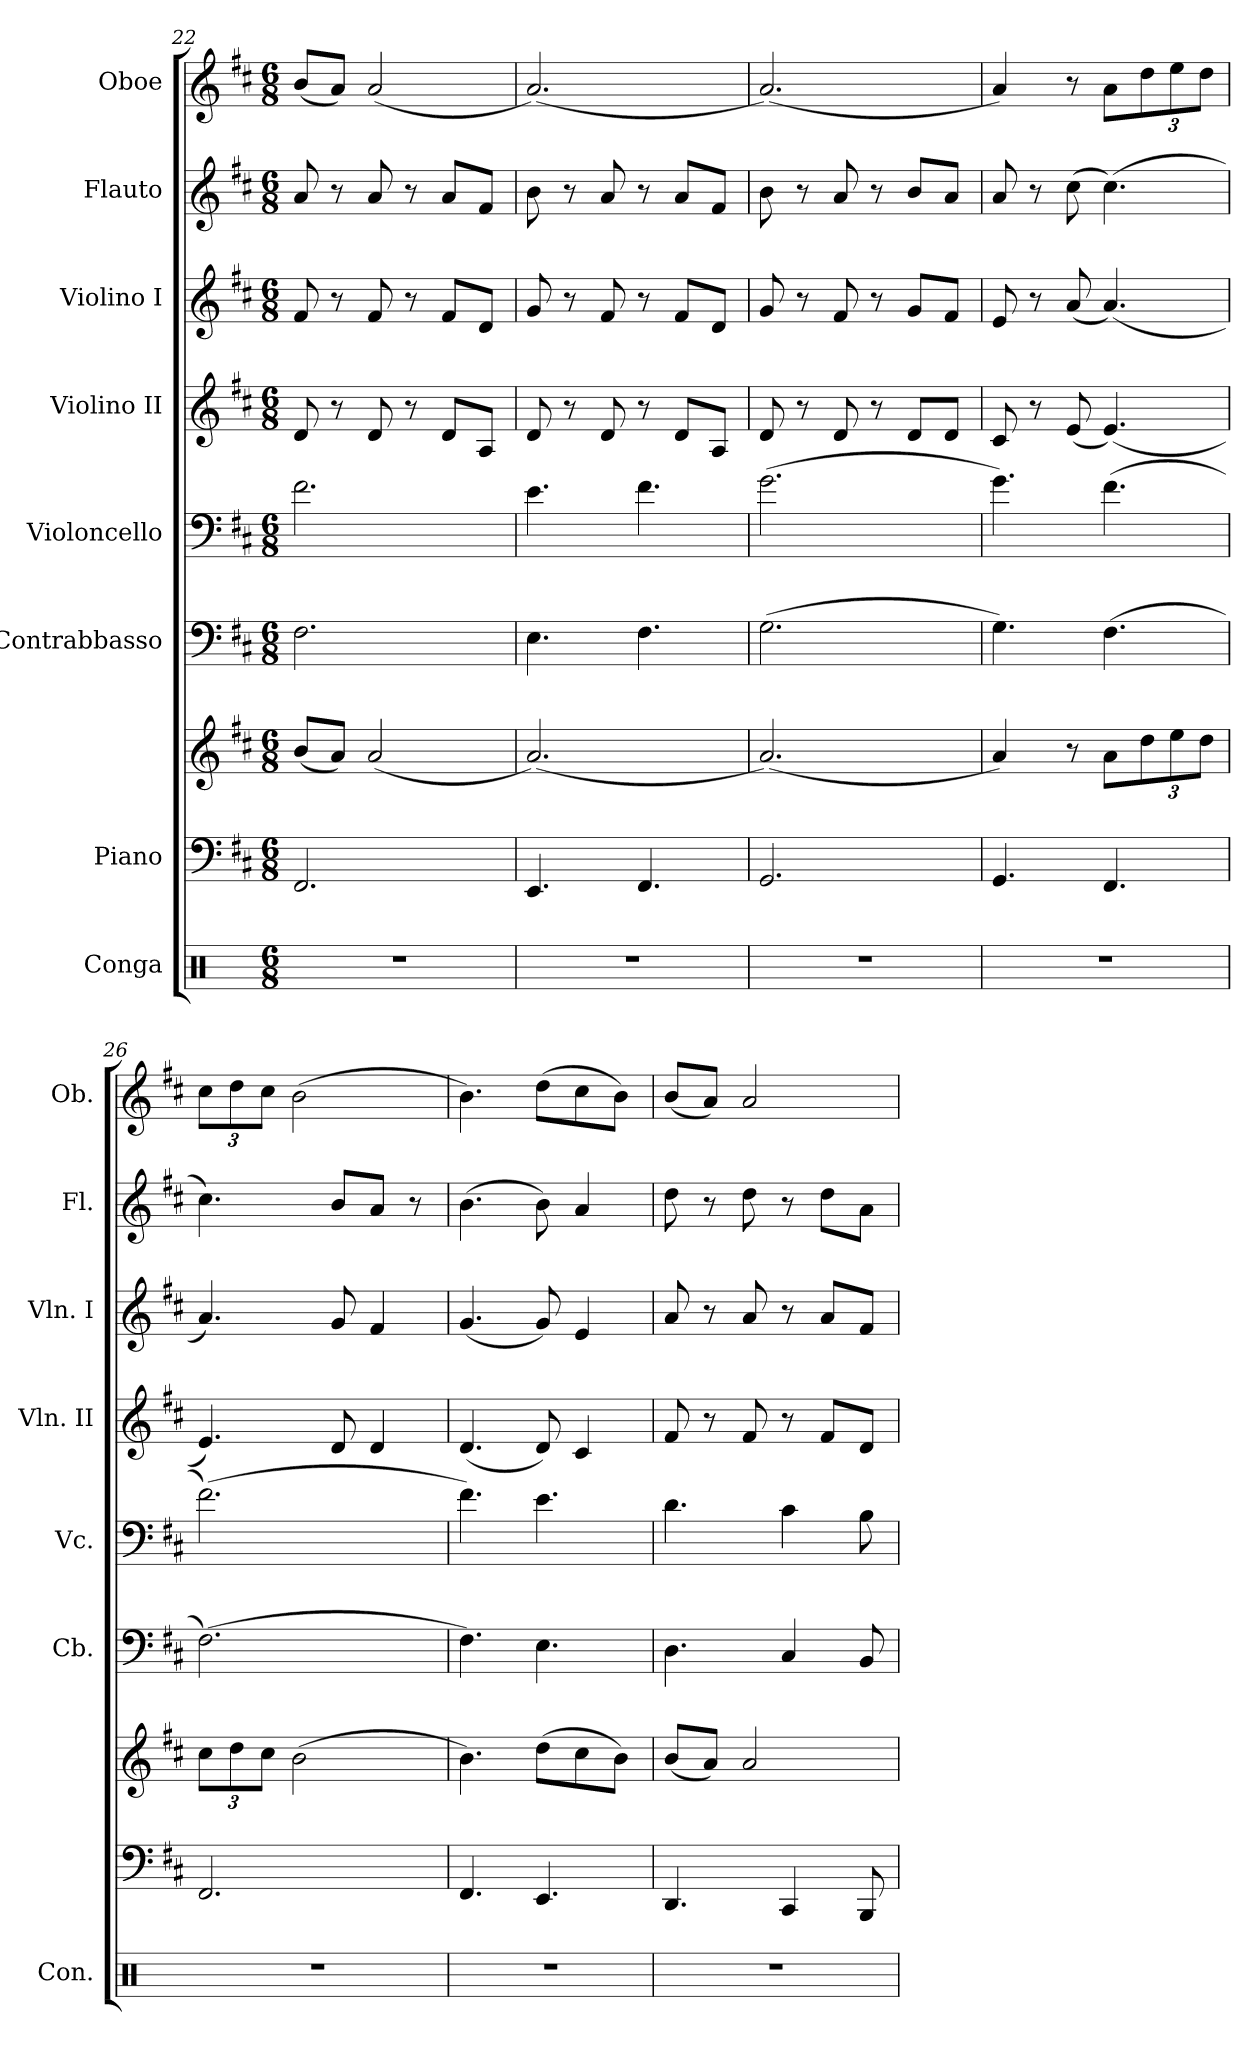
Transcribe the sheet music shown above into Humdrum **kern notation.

**kern	**kern	**kern	**kern	**kern	**kern	**kern	**kern	**kern
*part8	*part7	*part7	*part6	*part5	*part4	*part3	*part2	*part1
*staff9	*staff8	*staff7	*staff6	*staff5	*staff4	*staff3	*staff2	*staff1
*I"Conga	*I"Piano	*	*I"Contrabbasso	*I"Violoncello	*I"Violino II	*I"Violino I	*I"Flauto	*I"Oboe
*I'Con.	*	*	*I'Cb.	*I'Vc.	*I'Vln. II	*I'Vln. I	*I'Fl.	*I'Ob.
*clefX	*clefF4	*clefG2	*clefF4	*clefF4	*clefG2	*clefG2	*clefG2	*clefG2
*	*	*	*ITrd7c12	*	*	*	*	*
*k[]	*k[f#c#]	*k[f#c#]	*k[f#c#]	*k[f#c#]	*k[f#c#]	*k[f#c#]	*k[f#c#]	*k[f#c#]
*M6/8	*M6/8	*M6/8	*M6/8	*M6/8	*M6/8	*M6/8	*M6/8	*M6/8
=22	=22	=22	=22	=22	=22	=22	=22	=22
2.r	2.FF#/	(<8b/L	2.FF#\	2.f#\	8d/	8f#/	8a/	(<8b/L
.	.	8a/J)	.	.	8r	8r	8r	8a/J)
.	.	(<2a/	.	.	8d/	8f#/	8a/	(<2a/
.	.	.	.	.	8r	8r	8r	.
.	.	.	.	.	8d/L	8f#/L	8a/L	.
.	.	.	.	.	8A/J	8d/J	8f#/J	.
=23	=23	=23	=23	=23	=23	=23	=23	=23
2.r	4.EE/	(<2.a/)	4.EE\	4.e\	8d/	8g/	8b\	(<2.a/)
.	.	.	.	.	8r	8r	8r	.
.	.	.	.	.	8d/	8f#/	8a/	.
.	4.FF#/	.	4.FF#\	4.f#\	8r	8r	8r	.
.	.	.	.	.	8d/L	8f#/L	8a/L	.
.	.	.	.	.	8A/J	8d/J	8f#/J	.
=24	=24	=24	=24	=24	=24	=24	=24	=24
2.r	2.GG/	(<2.a/)	(>2.GG\	(>2.g\	8d/	8g/	8b\	(<2.a/)
.	.	.	.	.	8r	8r	8r	.
.	.	.	.	.	8d/	8f#/	8a/	.
.	.	.	.	.	8r	8r	8r	.
.	.	.	.	.	8d/L	8g/L	8b/L	.
.	.	.	.	.	8d/J	8f#/J	8a/J	.
!!LO:PB:g=z
=25	=25	=25	=25	=25	=25	=25	=25	=25
2.r	4.GG/	4a/)	4.GG\)	4.g\)	8c#/	8e/	8a/	4a/)
.	.	.	.	.	8r	8r	8r	.
.	.	8r	.	.	(<8e/	(<8a/	(>8cc#\	8r
.	4.FF#/	8a\L	(>4.FF#\	(>4.f#\	(<4.e/)	(<4.a/)	(>4.cc#\)	8a\L
*	*	*Xbrackettup	*	*	*	*	*	*Xbrackettup
.	.	12dd\	.	.	.	.	.	12dd\
.	.	12ee\	.	.	.	.	.	12ee\
.	.	12dd\J	.	.	.	.	.	12dd\J
=26	=26	=26	=26	=26	=26	=26	=26	=26
2.r	2.FF#/	12cc#\L	(>2.FF#\)	(>2.f#\)	4.e/)	4.a/)	4.cc#\)	12cc#\L
.	.	12dd\	.	.	.	.	.	12dd\
.	.	12cc#\J	.	.	.	.	.	12cc#\J
.	.	(>2b\	.	.	.	.	.	(>2b\
.	.	.	.	.	8d/	8g/	8b/L	.
.	.	.	.	.	4d/	4f#/	8a/J	.
.	.	.	.	.	.	.	8r	.
=27	=27	=27	=27	=27	=27	=27	=27	=27
2.r	4.FF#/	4.b\)	4.FF#\)	4.f#\)	(<4.d/	(<4.g/	(>4.b\	4.b\)
.	4.EE/	(>8dd\L	4.EE\	4.e\	8d/)	8g/)	8b\)	(>8dd\L
.	.	8cc#\	.	.	4c#/	4e/	4a/	8cc#\
.	.	8b\J)	.	.	.	.	.	8b\J)
=28	=28	=28	=28	=28	=28	=28	=28	=28
2.r	4.DD/	(<8b/L	4.DD\	4.d\	8f#/	8a/	8dd\	(<8b/L
.	.	8a/J)	.	.	8r	8r	8r	8a/J)
.	.	2a/	.	.	8f#/	8a/	8dd\	2a/
.	4CC#/	.	4CC#/	4c#\	8r	8r	8r	.
.	.	.	.	.	8f#/L	8a/L	8dd\L	.
.	8BBB/	.	8BBB/	8B\	8d/J	8f#/J	8a\J	.
=	=	=	=	=	=	=	=	=
*-	*-	*-	*-	*-	*-	*-	*-	*-
